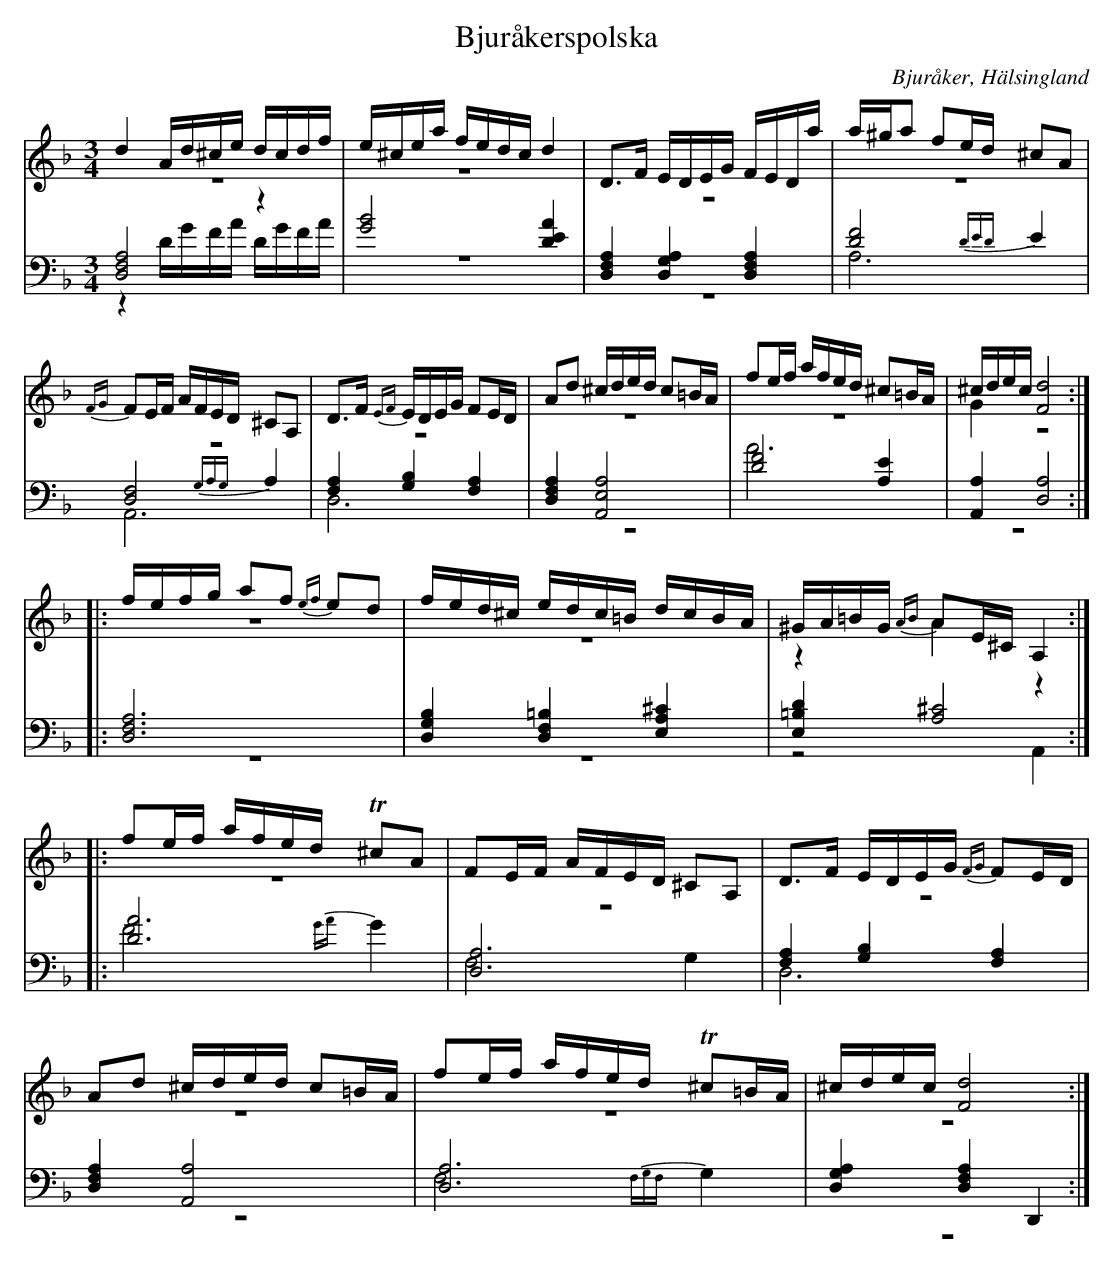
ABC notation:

X:1
T: Bjuråkerspolska
O: Bjuråker, Hälsingland
M: 3/4
L: 1/16
K: Dm
V:1
V:2 merge
V:3
V:4 merge
V:1
d4 Ad^ce dcdf |e^cea fedc d4|D2>F2 EDEG FEDa|a^ga2 f2ed ^c2A2|
{FG}F2EF AFED ^C2A,2|D2>F2 {EF}EDEG F2ED|A2d2 ^cded c2=BA|f2ef afed ^c2=BA|^cdec [F8d8]:|
|:fefg a2f2 {ef}e2d2 |fed^c edc=B dcBA|^GA=BG {AB}A2E^C A,4:|
|:f2ef afed T^c2A2|F2EF AFED ^C2A,2|D2>F2 EDEG {FG}F2ED|
A2d2 ^cded c2=BA|f2ef afed T^c2=BA|^cdec [F8d8]:|
V:2
z12|z12|z12|z12|
z12|z12|z12|z12|G4 z8:|
|:z12|z12|z4 A4 z4:|
|:z12|z12|z12|
z12|z12|z12:|
V:3 clef=bass
[D,8F,8A,8] z4|[G8B8] [D4E4A4]|[D,4F,4A,4] [D,4G,4A,4] [D,4F,4A,4]|[D8F8] {DED}E4|
[D,8F,8] {G,A,G,}A,4|[F,4A,4] [G,4B,4] [F,4A,4]|[D,4F,4A,4] [A,,8E,8A,8]|[D8F8] [A,4E4]|[A,,4A,4] [D,8A,8]:|
|:[D,12F,12A,12]|[D,4G,4B,4] [D,4F,4=B,4][E,4A,4^C4]|[E,4=B,4D4] [A,8^C8]:|
|:[D12A12]|[D,12A,12]|[F,4A,4] [G,4B,4] [F,4A,4]|
[D,4F,4A,4] [A,,8A,8]|[D,12A,12]|[D,4G,4A,4] [D,4F,4A,4] D,,4:|
V:4 clef=bass
z4 DGFA DGFA|z12|z12|A,12|
A,,12|D,12|z12|A12|z12:|
|:z12|z12|z8 A,,4:|
|:F8 {GA}G4|F,8 G,4|D,12|
z12|F,8 {F,G,F,}G,4|z12:|
